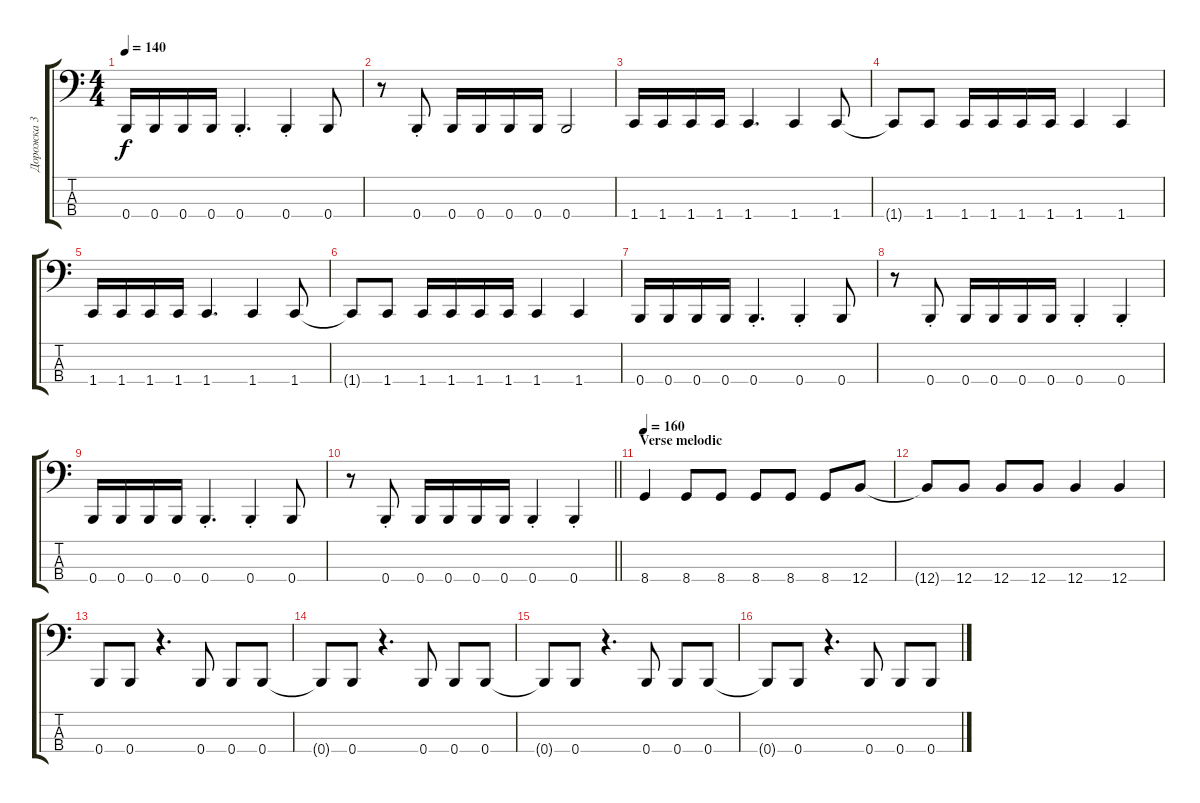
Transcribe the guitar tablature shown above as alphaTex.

\track ("Дорожка 3" "Дорожка 3") {instrument electricbassfinger}
\staff {score tabs}
\tuning (E2 B1 Gb1 B0) {hide}
\ts (4 4)
\tempo 140
\clef f4
\ks c
0.4.16{dy f} 0.4.16 0.4.16 0.4.16 0.4{st}.4{d} 0.4{st}.4 0.4.8 |
r.8 0.4{st}.8 0.4.16 0.4.16 0.4.16 0.4.16 0.4.2 |
1.4.16 1.4.16 1.4.16 1.4.16 1.4.4{d} 1.4.4 1.4.8 |
1.4{t}.8 1.4.8 1.4.16 1.4.16 1.4.16 1.4.16 1.4.4 1.4.4 |
1.4.16 1.4.16 1.4.16 1.4.16 1.4.4{d} 1.4.4 1.4.8 |
1.4{t}.8 1.4.8 1.4.16 1.4.16 1.4.16 1.4.16 1.4.4 1.4.4 |
0.4.16 0.4.16 0.4.16 0.4.16 0.4{st}.4{d} 0.4{st}.4 0.4.8 |
r.8 0.4{st}.8 0.4.16 0.4.16 0.4.16 0.4.16 0.4{st}.4 0.4{st}.4 |
0.4.16 0.4.16 0.4.16 0.4.16 0.4{st}.4{d} 0.4{st}.4 0.4.8 |
\barLineRight lightlight
r.8 0.4{st}.8 0.4.16 0.4.16 0.4.16 0.4.16 0.4{st}.4 0.4{st}.4 |
\section ("" "Verse melodic")
\tempo 160
8.4.4 8.4.8 8.4.8 8.4.8 8.4.8 8.4.8 12.4.8 |
12.4{t}.8 12.4.8 12.4.8 12.4.8 12.4.4 12.4.4 |
0.4.8 0.4.8 r.4{d} 0.4.8 0.4.8 0.4.8 |
0.4{t}.8 0.4.8 r.4{d} 0.4.8 0.4.8 0.4.8 |
0.4{t}.8 0.4.8 r.4{d} 0.4.8 0.4.8 0.4.8 |
0.4{t}.8 0.4.8 r.4{d} 0.4.8 0.4.8 0.4.8
